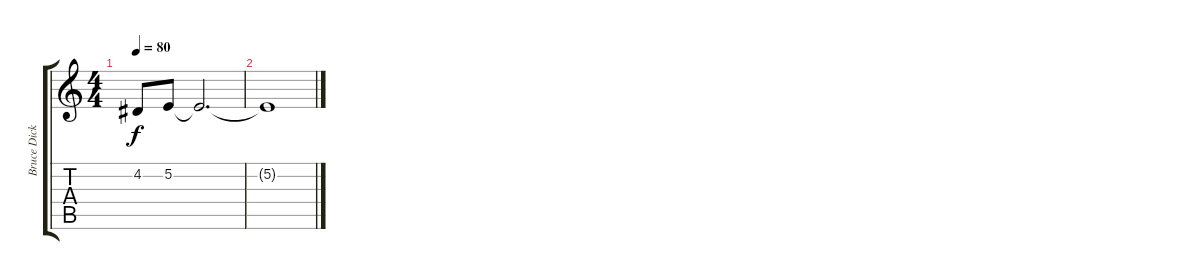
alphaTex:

\track ("Bruce Dickinson" "Bruce Dick") {instrument cello}
\staff {score tabs}
\tuning (E4 B3 G3 D3 A2 E2) {hide}
\ts (4 4)
\tempo 80
\clef g2
\ks c
4.2.8{dy f} 5.2.8 5.2{t}.2{d} |
5.2{t}.1
